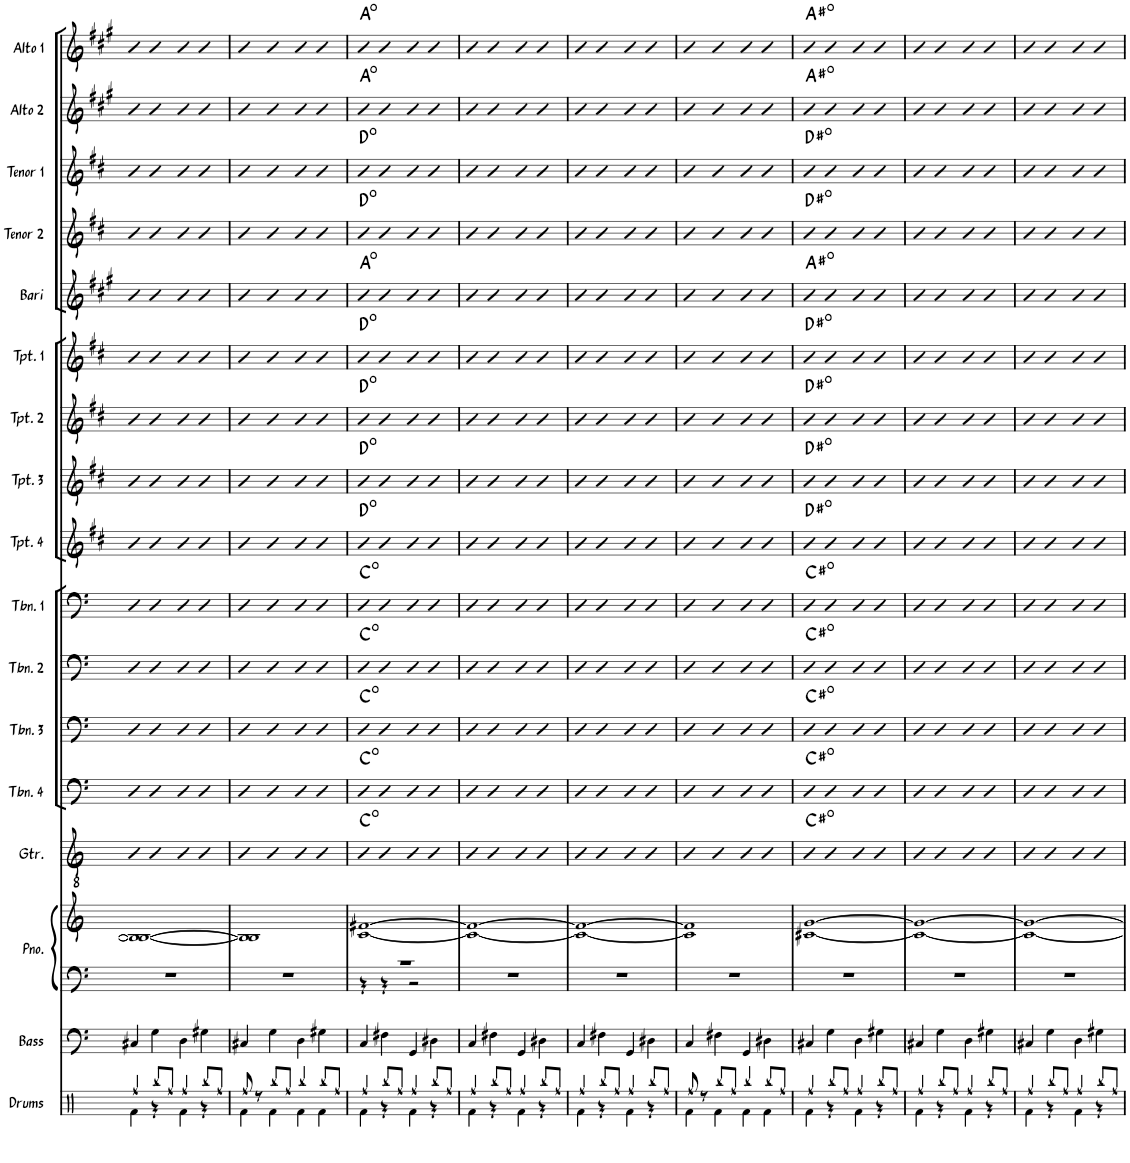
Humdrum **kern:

**kern	**kern	**kern	**kern	**kern	**harte	**kern	**harte	**kern	**harte	**kern	**harte	**kern	**harte	**kern	**harte	**kern	**harte	**kern	**harte	**kern	**harte	**kern	**harte	**kern	**harte	**kern	**harte	**kern	**harte	**kern	**harte
*part17	*part16	*part15	*part15	*part14	*part14	*part13	*part13	*part12	*part12	*part11	*part11	*part10	*part10	*part9	*part9	*part8	*part8	*part7	*part7	*part6	*part6	*part5	*part5	*part4	*part4	*part3	*part3	*part2	*part2	*part1	*part1
*staff18	*staff17	*staff16	*staff15	*staff14	*	*staff13	*	*staff12	*	*staff11	*	*staff10	*	*staff9	*	*staff8	*	*staff7	*	*staff6	*	*staff5	*	*staff4	*	*staff3	*	*staff2	*	*staff1	*
*I"Drums	*I"Bass	*I"Piano	*	*I"Guitar	*	*I"Trombone 4	*	*I"Trombone 3	*	*I"Trombone 2	*	*I"Trombone 1	*	*I"Trumpet 4	*	*I"Trumpet 3	*	*I"Trumpet 2	*	*I"Trumpet 1	*	*I"Bari Sax	*	*I"Tenor Sax 2	*	*I"Tenor Sax 1	*	*I"Alto Sax 2	*	*I"Alto Sax 1	*
*I'Drums	*I'Bass	*I'Pno.	*	*I'Gtr.	*	*I'Tbn. 4	*	*I'Tbn. 3	*	*I'Tbn. 2	*	*I'Tbn. 1	*	*I'Tpt. 4	*	*I'Tpt. 3	*	*I'Tpt. 2	*	*I'Tpt. 1	*	*I'Bari	*	*I'Tenor 2	*	*I'Tenor 1	*	*I'Alto 2	*	*I'Alto 1	*
!!LO:PB:g=z
*clefX	*clefF4	*clefF4	*clefG2	*clefGv2	*	*clefF4	*	*clefF4	*	*clefF4	*	*clefF4	*	*clefG2	*	*clefG2	*	*clefG2	*	*clefG2	*	*clefG2	*	*clefG2	*	*clefG2	*	*clefG2	*	*clefG2	*
*	*Trd7c12	*	*	*	*	*	*	*	*	*	*	*	*	*Trd1c2	*	*Trd1c2	*	*Trd1c2	*	*Trd1c2	*	*Trd12c21	*	*Trd8c14	*	*Trd8c14	*	*Trd5c9	*	*Trd5c9	*
*k[]	*k[]	*k[]	*k[]	*k[]	*	*k[]	*	*k[]	*	*k[]	*	*k[]	*	*k[f#c#]	*	*k[f#c#]	*	*k[f#c#]	*	*k[f#c#]	*	*k[f#c#g#]	*	*k[f#c#]	*	*k[f#c#]	*	*k[f#c#g#]	*	*k[f#c#g#]	*
*M4/4	*M4/4	*M4/4	*M4/4	*M4/4	*	*M4/4	*	*M4/4	*	*M4/4	*	*M4/4	*	*M4/4	*	*M4/4	*	*M4/4	*	*M4/4	*	*M4/4	*	*M4/4	*	*M4/4	*	*M4/4	*	*M4/4	*
=172	=172	=172	=172	=172	=172	=172	=172	=172	=172	=172	=172	=172	=172	=172	=172	=172	=172	=172	=172	=172	=172	=172	=172	=172	=172	=172	=172	=172	=172	=172	=172
*^	*	*	*	*	*	*	*	*	*	*	*	*	*	*	*	*	*	*	*	*	*	*	*	*	*	*	*	*	*	*	*
4Rff/	4Rf\	4C#X/	1r	1B-_ 1B_	4a	.	4a	.	4a	.	4a	.	4a	.	4b	.	4b	.	4b	.	4b	.	4fff#	.	4bb	.	4bb	.	4ff#	.	4ff#	.
8Rbb/L	4r	4G\	.	.	4a	.	4a	.	4a	.	4a	.	4a	.	4b	.	4b	.	4b	.	4b	.	4fff#	.	4bb	.	4bb	.	4ff#	.	4ff#	.
8Rff/J	.	.	.	.	.	.	.	.	.	.	.	.	.	.	.	.	.	.	.	.	.	.	.	.	.	.	.	.	.	.	.	.
4Rff/	4Rf\	4D\	.	.	4a	.	4a	.	4a	.	4a	.	4a	.	4b	.	4b	.	4b	.	4b	.	4fff#	.	4bb	.	4bb	.	4ff#	.	4ff#	.
8Rbb/L	4r	4G#X\	.	.	4a	.	4a	.	4a	.	4a	.	4a	.	4b	.	4b	.	4b	.	4b	.	4fff#	.	4bb	.	4bb	.	4ff#	.	4ff#	.
8Rff/J	.	.	.	.	.	.	.	.	.	.	.	.	.	.	.	.	.	.	.	.	.	.	.	.	.	.	.	.	.	.	.	.
=173	=173	=173	=173	=173	=173	=173	=173	=173	=173	=173	=173	=173	=173	=173	=173	=173	=173	=173	=173	=173	=173	=173	=173	=173	=173	=173	=173	=173	=173	=173	=173	=173
8Rff/	4Rf\	4C#X/	1r	1B-] 1B]	4a	.	4a	.	4a	.	4a	.	4a	.	4b	.	4b	.	4b	.	4b	.	4fff#	.	4bb	.	4bb	.	4ff#	.	4ff#	.
8r	.	.	.	.	.	.	.	.	.	.	.	.	.	.	.	.	.	.	.	.	.	.	.	.	.	.	.	.	.	.	.	.
8Rbb/L	4Rf\	4G\	.	.	4a	.	4a	.	4a	.	4a	.	4a	.	4b	.	4b	.	4b	.	4b	.	4fff#	.	4bb	.	4bb	.	4ff#	.	4ff#	.
8Rff/J	.	.	.	.	.	.	.	.	.	.	.	.	.	.	.	.	.	.	.	.	.	.	.	.	.	.	.	.	.	.	.	.
4Rbb/	4Rf\	4D\	.	.	4a	.	4a	.	4a	.	4a	.	4a	.	4b	.	4b	.	4b	.	4b	.	4fff#	.	4bb	.	4bb	.	4ff#	.	4ff#	.
8Rbb/L	4Rf\	4G#X\	.	.	4a	.	4a	.	4a	.	4a	.	4a	.	4b	.	4b	.	4b	.	4b	.	4fff#	.	4bb	.	4bb	.	4ff#	.	4ff#	.
8Rff/J	.	.	.	.	.	.	.	.	.	.	.	.	.	.	.	.	.	.	.	.	.	.	.	.	.	.	.	.	.	.	.	.
=174	=174	=174	=174	=174	=174	=174	=174	=174	=174	=174	=174	=174	=174	=174	=174	=174	=174	=174	=174	=174	=174	=174	=174	=174	=174	=174	=174	=174	=174	=174	=174	=174
*	*	*	*^	*	*	*	*	*	*	*	*	*	*	*	*	*	*	*	*	*	*	*	*	*	*	*	*	*	*	*	*	*
4Rff/	4Rf\	4C/	1r	4r	[1c [1f#X	4a	C:dim	4a	C:dim	4a	C:dim	4a	C:dim	4a	C:dim	4b	D:dim	4b	D:dim	4b	D:dim	4b	D:dim	4fff#	A:dim	4bb	D:dim	4bb	D:dim	4ff#	A:dim	4ff#	A:dim
8Rbb/L	4r	4F#X\	.	4r	.	4a	.	4a	.	4a	.	4a	.	4a	.	4b	.	4b	.	4b	.	4b	.	4fff#	.	4bb	.	4bb	.	4ff#	.	4ff#	.
8Rff/J	.	.	.	.	.	.	.	.	.	.	.	.	.	.	.	.	.	.	.	.	.	.	.	.	.	.	.	.	.	.	.	.	.
4Rff/	4Rf\	4GG/	.	2r	.	4a	.	4a	.	4a	.	4a	.	4a	.	4b	.	4b	.	4b	.	4b	.	4fff#	.	4bb	.	4bb	.	4ff#	.	4ff#	.
8Rbb/L	4r	4D#X\	.	.	.	4a	.	4a	.	4a	.	4a	.	4a	.	4b	.	4b	.	4b	.	4b	.	4fff#	.	4bb	.	4bb	.	4ff#	.	4ff#	.
8Rff/J	.	.	.	.	.	.	.	.	.	.	.	.	.	.	.	.	.	.	.	.	.	.	.	.	.	.	.	.	.	.	.	.	.
*	*	*	*v	*v	*	*	*	*	*	*	*	*	*	*	*	*	*	*	*	*	*	*	*	*	*	*	*	*	*	*	*	*	*
=175	=175	=175	=175	=175	=175	=175	=175	=175	=175	=175	=175	=175	=175	=175	=175	=175	=175	=175	=175	=175	=175	=175	=175	=175	=175	=175	=175	=175	=175	=175	=175	=175
4Rff/	4Rf\	4C/	1r	1c_ 1f#_	4a	.	4a	.	4a	.	4a	.	4a	.	4b	.	4b	.	4b	.	4b	.	4fff#	.	4bb	.	4bb	.	4ff#	.	4ff#	.
8Rbb/L	4r	4F#X\	.	.	4a	.	4a	.	4a	.	4a	.	4a	.	4b	.	4b	.	4b	.	4b	.	4fff#	.	4bb	.	4bb	.	4ff#	.	4ff#	.
8Rff/J	.	.	.	.	.	.	.	.	.	.	.	.	.	.	.	.	.	.	.	.	.	.	.	.	.	.	.	.	.	.	.	.
4Rff/	4Rf\	4GG/	.	.	4a	.	4a	.	4a	.	4a	.	4a	.	4b	.	4b	.	4b	.	4b	.	4fff#	.	4bb	.	4bb	.	4ff#	.	4ff#	.
8Rbb/L	4r	4D#X\	.	.	4a	.	4a	.	4a	.	4a	.	4a	.	4b	.	4b	.	4b	.	4b	.	4fff#	.	4bb	.	4bb	.	4ff#	.	4ff#	.
8Rff/J	.	.	.	.	.	.	.	.	.	.	.	.	.	.	.	.	.	.	.	.	.	.	.	.	.	.	.	.	.	.	.	.
=176	=176	=176	=176	=176	=176	=176	=176	=176	=176	=176	=176	=176	=176	=176	=176	=176	=176	=176	=176	=176	=176	=176	=176	=176	=176	=176	=176	=176	=176	=176	=176	=176
4Rff/	4Rf\	4C/	1r	1c_ 1f#_	4a	.	4a	.	4a	.	4a	.	4a	.	4b	.	4b	.	4b	.	4b	.	4fff#	.	4bb	.	4bb	.	4ff#	.	4ff#	.
8Rbb/L	4r	4F#X\	.	.	4a	.	4a	.	4a	.	4a	.	4a	.	4b	.	4b	.	4b	.	4b	.	4fff#	.	4bb	.	4bb	.	4ff#	.	4ff#	.
8Rff/J	.	.	.	.	.	.	.	.	.	.	.	.	.	.	.	.	.	.	.	.	.	.	.	.	.	.	.	.	.	.	.	.
4Rff/	4Rf\	4GG/	.	.	4a	.	4a	.	4a	.	4a	.	4a	.	4b	.	4b	.	4b	.	4b	.	4fff#	.	4bb	.	4bb	.	4ff#	.	4ff#	.
8Rbb/L	4r	4D#X\	.	.	4a	.	4a	.	4a	.	4a	.	4a	.	4b	.	4b	.	4b	.	4b	.	4fff#	.	4bb	.	4bb	.	4ff#	.	4ff#	.
8Rff/J	.	.	.	.	.	.	.	.	.	.	.	.	.	.	.	.	.	.	.	.	.	.	.	.	.	.	.	.	.	.	.	.
=177	=177	=177	=177	=177	=177	=177	=177	=177	=177	=177	=177	=177	=177	=177	=177	=177	=177	=177	=177	=177	=177	=177	=177	=177	=177	=177	=177	=177	=177	=177	=177	=177
8Rff/	4Rf\	4C/	1r	1c] 1f#]	4a	.	4a	.	4a	.	4a	.	4a	.	4b	.	4b	.	4b	.	4b	.	4fff#	.	4bb	.	4bb	.	4ff#	.	4ff#	.
8r	.	.	.	.	.	.	.	.	.	.	.	.	.	.	.	.	.	.	.	.	.	.	.	.	.	.	.	.	.	.	.	.
8Rbb/L	4Rf\	4F#X\	.	.	4a	.	4a	.	4a	.	4a	.	4a	.	4b	.	4b	.	4b	.	4b	.	4fff#	.	4bb	.	4bb	.	4ff#	.	4ff#	.
8Rff/J	.	.	.	.	.	.	.	.	.	.	.	.	.	.	.	.	.	.	.	.	.	.	.	.	.	.	.	.	.	.	.	.
4Rbb/	4Rf\	4GG/	.	.	4a	.	4a	.	4a	.	4a	.	4a	.	4b	.	4b	.	4b	.	4b	.	4fff#	.	4bb	.	4bb	.	4ff#	.	4ff#	.
8Rbb/L	4Rf\	4D#X\	.	.	4a	.	4a	.	4a	.	4a	.	4a	.	4b	.	4b	.	4b	.	4b	.	4fff#	.	4bb	.	4bb	.	4ff#	.	4ff#	.
8Rff/J	.	.	.	.	.	.	.	.	.	.	.	.	.	.	.	.	.	.	.	.	.	.	.	.	.	.	.	.	.	.	.	.
=178	=178	=178	=178	=178	=178	=178	=178	=178	=178	=178	=178	=178	=178	=178	=178	=178	=178	=178	=178	=178	=178	=178	=178	=178	=178	=178	=178	=178	=178	=178	=178	=178
4Rff/	4Rf\	4C#X/	1r	[1c#X [1g	4a	C#:dim	4a	C#:dim	4a	C#:dim	4a	C#:dim	4a	C#:dim	4b	D#:dim	4b	D#:dim	4b	D#:dim	4b	D#:dim	4fff#	A#:dim	4bb	D#:dim	4bb	D#:dim	4ff#	A#:dim	4ff#	A#:dim
8Rbb/L	4r	4G\	.	.	4a	.	4a	.	4a	.	4a	.	4a	.	4b	.	4b	.	4b	.	4b	.	4fff#	.	4bb	.	4bb	.	4ff#	.	4ff#	.
8Rff/J	.	.	.	.	.	.	.	.	.	.	.	.	.	.	.	.	.	.	.	.	.	.	.	.	.	.	.	.	.	.	.	.
4Rff/	4Rf\	4D\	.	.	4a	.	4a	.	4a	.	4a	.	4a	.	4b	.	4b	.	4b	.	4b	.	4fff#	.	4bb	.	4bb	.	4ff#	.	4ff#	.
8Rbb/L	4r	4G#X\	.	.	4a	.	4a	.	4a	.	4a	.	4a	.	4b	.	4b	.	4b	.	4b	.	4fff#	.	4bb	.	4bb	.	4ff#	.	4ff#	.
8Rff/J	.	.	.	.	.	.	.	.	.	.	.	.	.	.	.	.	.	.	.	.	.	.	.	.	.	.	.	.	.	.	.	.
=179	=179	=179	=179	=179	=179	=179	=179	=179	=179	=179	=179	=179	=179	=179	=179	=179	=179	=179	=179	=179	=179	=179	=179	=179	=179	=179	=179	=179	=179	=179	=179	=179
4Rff/	4Rf\	4C#X/	1r	1c#_ 1g_	4a	.	4a	.	4a	.	4a	.	4a	.	4b	.	4b	.	4b	.	4b	.	4fff#	.	4bb	.	4bb	.	4ff#	.	4ff#	.
8Rbb/L	4r	4G\	.	.	4a	.	4a	.	4a	.	4a	.	4a	.	4b	.	4b	.	4b	.	4b	.	4fff#	.	4bb	.	4bb	.	4ff#	.	4ff#	.
8Rff/J	.	.	.	.	.	.	.	.	.	.	.	.	.	.	.	.	.	.	.	.	.	.	.	.	.	.	.	.	.	.	.	.
4Rff/	4Rf\	4D\	.	.	4a	.	4a	.	4a	.	4a	.	4a	.	4b	.	4b	.	4b	.	4b	.	4fff#	.	4bb	.	4bb	.	4ff#	.	4ff#	.
8Rbb/L	4r	4G#X\	.	.	4a	.	4a	.	4a	.	4a	.	4a	.	4b	.	4b	.	4b	.	4b	.	4fff#	.	4bb	.	4bb	.	4ff#	.	4ff#	.
8Rff/J	.	.	.	.	.	.	.	.	.	.	.	.	.	.	.	.	.	.	.	.	.	.	.	.	.	.	.	.	.	.	.	.
=180	=180	=180	=180	=180	=180	=180	=180	=180	=180	=180	=180	=180	=180	=180	=180	=180	=180	=180	=180	=180	=180	=180	=180	=180	=180	=180	=180	=180	=180	=180	=180	=180
4Rff/	4Rf\	4C#X/	1r	1c#_ 1g_	4a	.	4a	.	4a	.	4a	.	4a	.	4b	.	4b	.	4b	.	4b	.	4fff#	.	4bb	.	4bb	.	4ff#	.	4ff#	.
8Rbb/L	4r	4G\	.	.	4a	.	4a	.	4a	.	4a	.	4a	.	4b	.	4b	.	4b	.	4b	.	4fff#	.	4bb	.	4bb	.	4ff#	.	4ff#	.
8Rff/J	.	.	.	.	.	.	.	.	.	.	.	.	.	.	.	.	.	.	.	.	.	.	.	.	.	.	.	.	.	.	.	.
4Rff/	4Rf\	4D\	.	.	4a	.	4a	.	4a	.	4a	.	4a	.	4b	.	4b	.	4b	.	4b	.	4fff#	.	4bb	.	4bb	.	4ff#	.	4ff#	.
8Rbb/L	4r	4G#X\	.	.	4a	.	4a	.	4a	.	4a	.	4a	.	4b	.	4b	.	4b	.	4b	.	4fff#	.	4bb	.	4bb	.	4ff#	.	4ff#	.
8Rff/J	.	.	.	.	.	.	.	.	.	.	.	.	.	.	.	.	.	.	.	.	.	.	.	.	.	.	.	.	.	.	.	.
*v	*v	*	*	*	*	*	*	*	*	*	*	*	*	*	*	*	*	*	*	*	*	*	*	*	*	*	*	*	*	*	*	*
=	=	=	=	=	=	=	=	=	=	=	=	=	=	=	=	=	=	=	=	=	=	=	=	=	=	=	=	=	=	=	=
*-	*-	*-	*-	*-	*-	*-	*-	*-	*-	*-	*-	*-	*-	*-	*-	*-	*-	*-	*-	*-	*-	*-	*-	*-	*-	*-	*-	*-	*-	*-	*-
